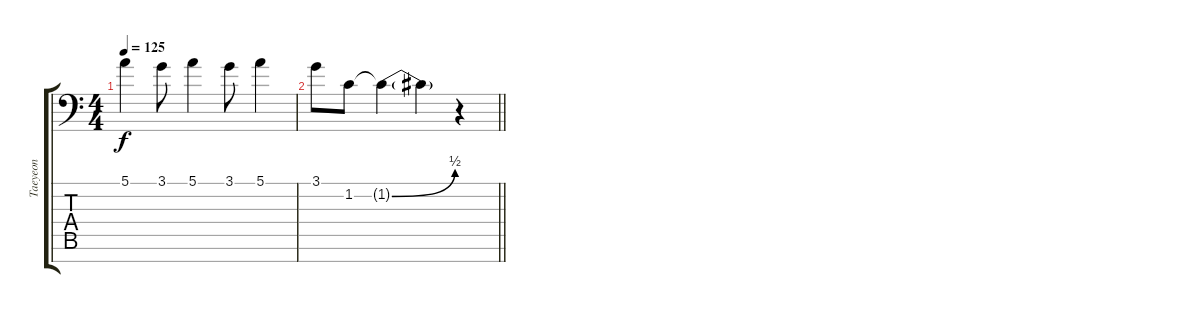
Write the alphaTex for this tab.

\track ("Taeyeon" "Taeyeon") {instrument flute}
\staff {score tabs}
\tuning (E4 B3 G3 D3 A2 E2 C-1) {hide}
\ts (4 4)
\tempo 125
\clef f4
\ks c
5.1.4{dy f} 3.1.8 5.1.4 3.1.8 5.1.4 |
\barLineRight lightlight
3.1.8 1.2.8 1.2{be (bend 0 0 60 2) t}.4 1.2{t}.4 r.4
